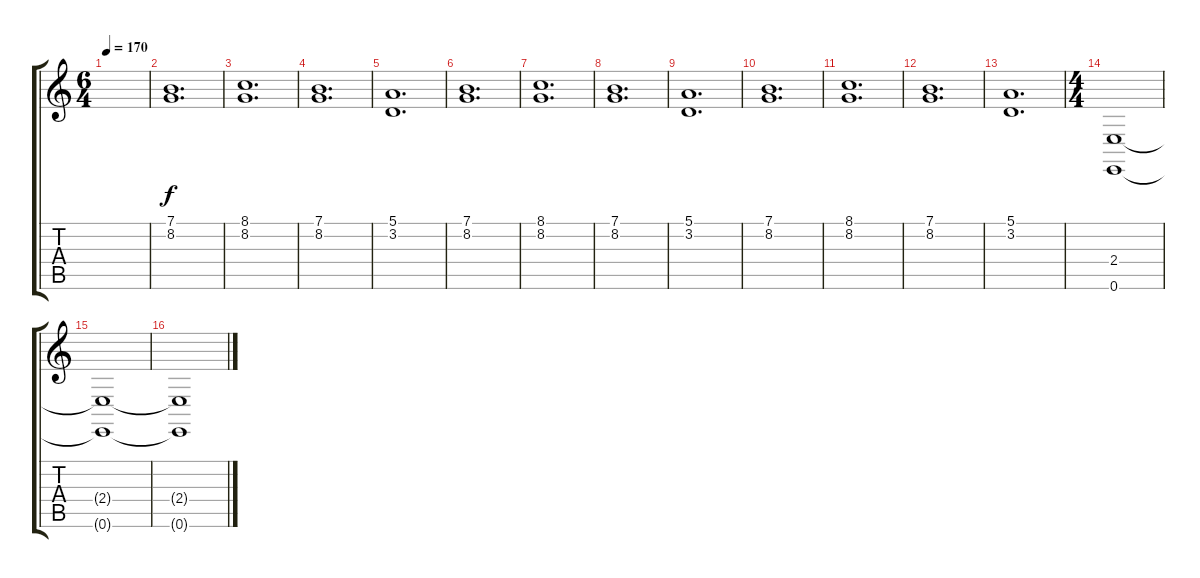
\track "" {instrument stringensemble2}
\staff {score tabs}
\tuning (E4 B3 G3 D3 A2 E2) {hide}
\ts (6 4)
\tempo 170
\clef g2
\ks c
|
(7.1 8.2).1{d volume 14} |
(8.1 8.2).1{d} |
(7.1 8.2).1{d} |
(5.1 3.2).1{d} |
(7.1 8.2).1{d volume 14} |
(8.1 8.2).1{d} |
(7.1 8.2).1{d} |
(5.1 3.2).1{d} |
(7.1 8.2).1{d volume 14} |
(8.1 8.2).1{d} |
(7.1 8.2).1{d} |
(5.1 3.2).1{d} |
\ts (4 4)
(2.4 0.6).1 |
(2.4{t} 0.6{t}).1 |
(2.4{t} 0.6{t}).1
